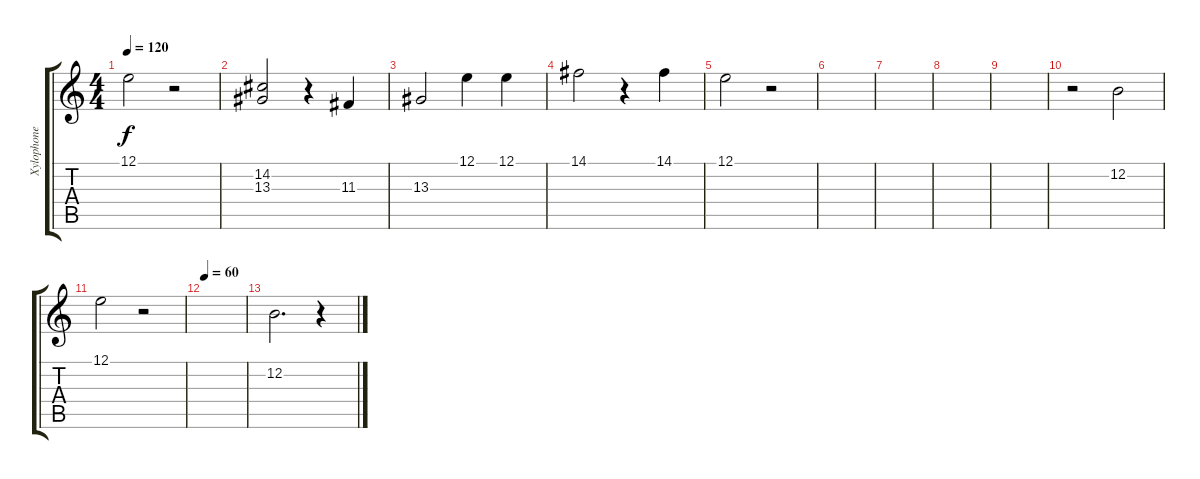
\track ("Xylophone" "Xylophone") {instrument marimba}
\staff {score tabs}
\tuning (E4 B3 G3 D3 A2 E2) {hide}
\ts (4 4)
\tempo 120
\clef g2
\ks c
12.1.2{dy f} r.2 |
(14.2 13.3).2 r.4 11.3.4 |
13.3.2 12.1.4 12.1.4 |
14.1.2 r.4 14.1.4 |
12.1.2 r.2 |
|
|
|
|
r.2 12.2.2 |
12.1.2 r.2 |
\tempo 60
|
12.2.2{d} r.4
